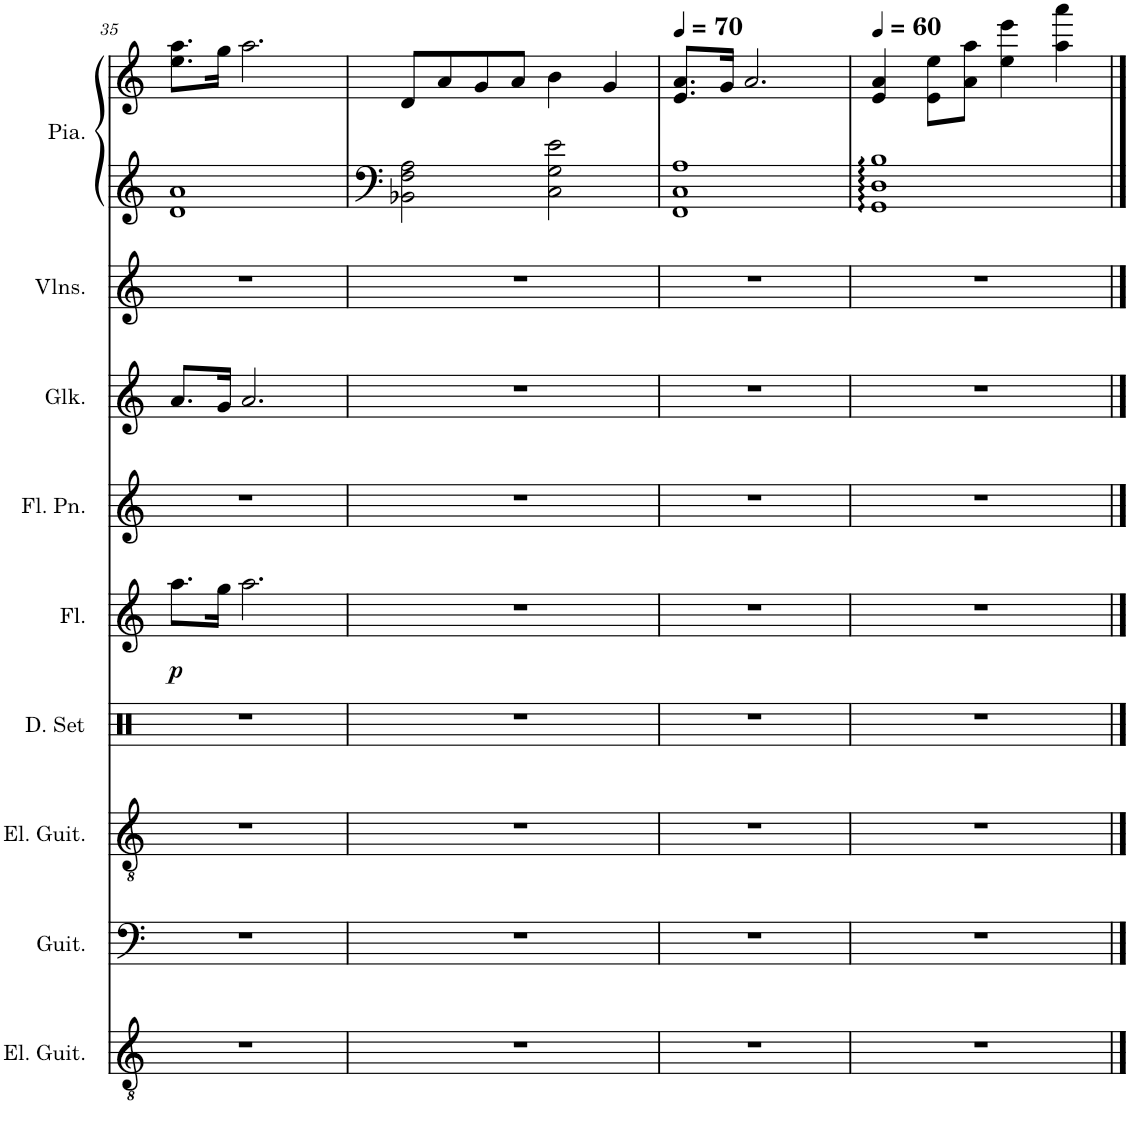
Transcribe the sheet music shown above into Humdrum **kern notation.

**kern	**kern	**kern	**kern	**kern	**dynam	**kern	**kern	**kern	**kern	**kern
*part9	*part8	*part7	*part6	*part5	*part5	*part4	*part3	*part2	*part1	*part1
*staff10	*staff9	*staff8	*staff7	*staff6	*staff6	*staff5	*staff4	*staff3	*staff2	*staff1
*I"Electric Guitar	*I"Acoustic Guitar	*I"Electric Guitar	*I"Drumset	*I"Flute	*	*I"Flûte de Pan	*I"Glockenspiel	*I"Violons	*I"Piano	*
*I'El. Guit.	*I'Guit.	*I'El. Guit.	*I'D. Set	*I'Fl.	*	*I'Fl. Pn.	*I'Glk.	*I'Vlns.	*I'Pia.	*
!!LO:PB:g=z
*clefGv2	*clefF4	*clefGv2	*clefF4	*clefG2	*	*clefG2	*clefG2	*clefG2	*clefG2	*clefG2
*	*	*	*	*	*	*	*Trd-14c-24	*	*	*
*k[]	*k[]	*k[]	*k[]	*k[]	*	*k[]	*k[]	*k[]	*k[]	*k[]
*M4/4	*M4/4	*M4/4	*M4/4	*M4/4	*	*M4/4	*M4/4	*M4/4	*M4/4	*M4/4
=35	=35	=35	=35	=35	=35	=35	=35	=35	=35	=35
!	!	!	!	!	!LO:DY:b	!	!	!	!	!
1r	1r	1r	1r	8.aa\L	p	1r	8.a/L	1r	1d 1a	8.ee\ 8.aa\L
.	.	.	.	16gg\Jk	.	.	16g/Jk	.	.	16gg\Jk
.	.	.	.	2.aa\	.	.	2.a/	.	.	2.aa\
=36	=36	=36	=36	=36	=36	=36	=36	=36	=36	=36
1r	1r	1r	1r	1r	.	1r	1r	1r	2BB-X\ 2F\ 2A\	8d/L
.	.	.	.	.	.	.	.	.	.	8a/
.	.	.	.	.	.	.	.	.	.	8g/
.	.	.	.	.	.	.	.	.	.	8a/J
.	.	.	.	.	.	.	.	.	2C\ 2G\ 2e\	4b\
.	.	.	.	.	.	.	.	.	.	4g/
=37	=37	=37	=37	=37	=37	=37	=37	=37	=37	=37
*	*	*	*	*	*	*	*	*	*	*MM70
1r	1r	1r	1r	1r	.	1r	1r	1r	1FF 1C 1A	8.e/ 8.a/L
.	.	.	.	.	.	.	.	.	.	16g/Jk
.	.	.	.	.	.	.	.	.	.	2.a/
=38	=38	=38	=38	=38	=38	=38	=38	=38	=38	=38
*	*	*	*	*	*	*	*	*	*	*MM60
1r	1r	1r	1r	1r	.	1r	1r	1r	1GG 1D 1B	4e/ 4a/
.	.	.	.	.	.	.	.	.	.	8e\ 8ee\L
.	.	.	.	.	.	.	.	.	.	8a\ 8aa\J
.	.	.	.	.	.	.	.	.	.	4ee\ 4eee\
.	.	.	.	.	.	.	.	.	.	4aa\ 4aaa\
==	==	==	==	==	==	==	==	==	==	==
*-	*-	*-	*-	*-	*-	*-	*-	*-	*-	*-
